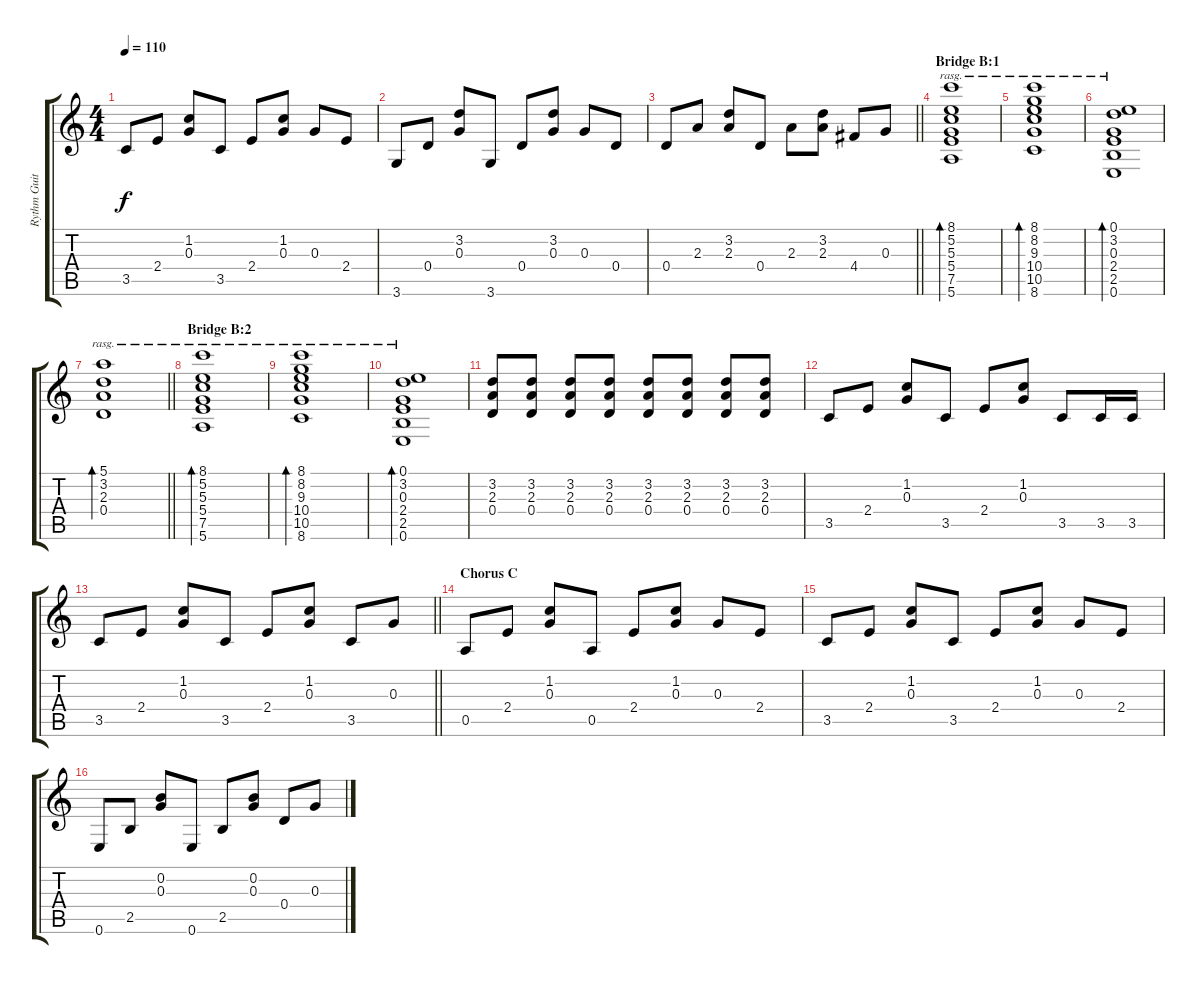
\track ("Rythm Guitar" "Rythm Guit") {instrument acousticguitarsteel}
\staff {score tabs}
\tuning (E4 B3 G3 D3 A2 E2) {hide}
\ts (4 4)
\tempo 110
\clef g2
\ks c
3.5.8{dy f} 2.4.8 (1.2 0.3).8 3.5.8 2.4.8 (1.2 0.3).8 0.3.8 2.4.8 |
3.6.8 0.4.8 (3.2 0.3).8 3.6.8 0.4.8 (3.2 0.3).8 0.3.8 0.4.8 |
\barLineRight lightlight
0.4.8 2.3.8 (3.2 2.3).8 0.4.8 2.3.8 (3.2 2.3).8 4.4.8 0.3.8 |
\section ("" "Bridge B:1")
(8.1 5.2 5.3 5.4 7.5 5.6).1{bd 60 rasg ii volume 5} |
(8.1 8.2 9.3 10.4 10.5 8.6).1{bd 60 rasg ii} |
(0.1 3.2 0.3 2.4 2.5 0.6).1{bd 60 rasg ii} |
\barLineRight lightlight
(5.1 3.2 2.3 0.4).1{bd 60 rasg ii} |
\section ("" "Bridge B:2")
(8.1 5.2 5.3 5.4 7.5 5.6).1{bd 60 rasg ii} |
(8.1 8.2 9.3 10.4 10.5 8.6).1{bd 60 rasg ii} |
(0.1 3.2 0.3 2.4 2.5 0.6).1{bd 60 rasg ii} |
(3.2 2.3 0.4).8{volume 13} (3.2 2.3 0.4).8 (3.2 2.3 0.4).8 (3.2 2.3 0.4).8 (3.2 2.3 0.4).8 (3.2 2.3 0.4).8 (3.2 2.3 0.4).8 (3.2 2.3 0.4).8 |
3.5.8 2.4.8 (1.2 0.3).8 3.5.8 2.4.8 (1.2 0.3).8 3.5.8 3.5.16 3.5.16 |
\barLineRight lightlight
3.5.8 2.4.8 (1.2 0.3).8 3.5.8 2.4.8 (1.2 0.3).8 3.5.8 0.3.8 |
\section ("" "Chorus C")
0.5.8 2.4.8 (1.2 0.3).8 0.5.8 2.4.8 (1.2 0.3).8 0.3.8 2.4.8 |
3.5.8 2.4.8 (1.2 0.3).8 3.5.8 2.4.8 (1.2 0.3).8 0.3.8 2.4.8 |
0.6.8 2.5.8 (0.2 0.3).8 0.6.8 2.5.8 (0.2 0.3).8 0.4.8 0.3.8
